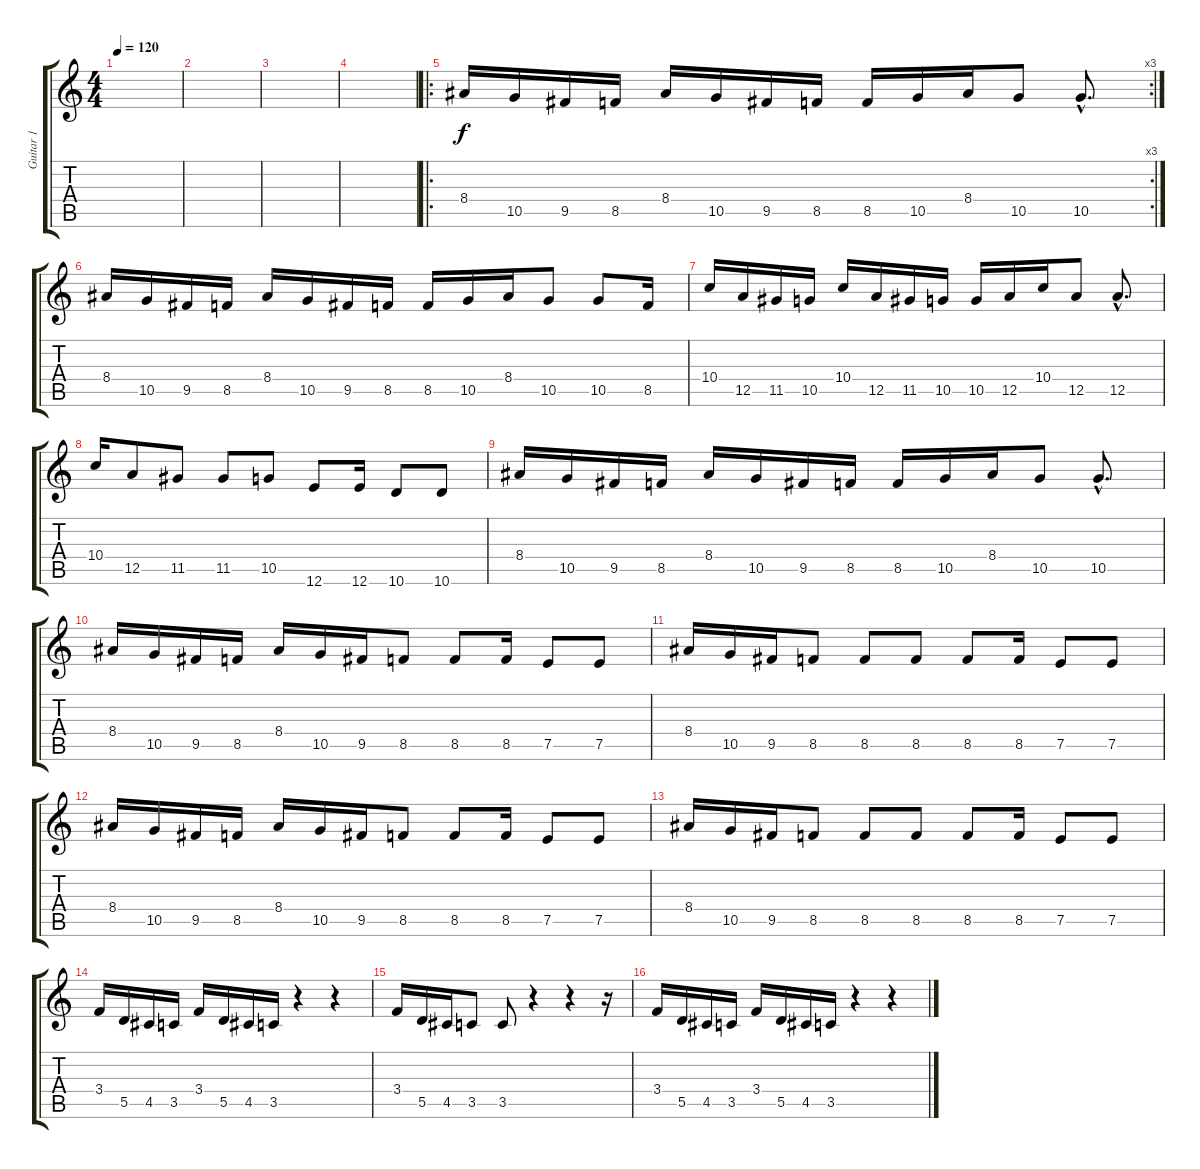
\track ("Guitar 1" "Guitar 1") {instrument distortionguitar}
\staff {score tabs}
\tuning (E4 B3 G3 D3 A2 E2) {hide}
\ts (4 4)
\tempo 120
\clef g2
\ks c
|
|
|
|
\ro
\rc 3
8.4.16 10.5.16 9.5.16 8.5.16 8.4.16 10.5.16 9.5.16 8.5.16 8.5.16 10.5.16 8.4.16 10.5.8 10.5{hac}.8{d} |
8.4.16 10.5.16 9.5.16 8.5.16 8.4.16 10.5.16 9.5.16 8.5.16 8.5.16 10.5.16 8.4.16 10.5.8 10.5.8 8.5.16 |
10.4.16 12.5.16 11.5.16 10.5.16 10.4.16 12.5.16 11.5.16 10.5.16 10.5.16 12.5.16 10.4.16 12.5.8 12.5{hac}.8{d} |
10.4.16 12.5.8 11.5.8 11.5.8 10.5.8 12.6.8 12.6.16 10.6.8 10.6.8 |
8.4.16 10.5.16 9.5.16 8.5.16 8.4.16 10.5.16 9.5.16 8.5.16 8.5.16 10.5.16 8.4.16 10.5.8 10.5{hac}.8{d} |
8.4.16 10.5.16 9.5.16 8.5.16 8.4.16 10.5.16 9.5.16 8.5.8 8.5.8 8.5.16 7.5.8 7.5.8 |
8.4.16 10.5.16 9.5.16 8.5.8 8.5.8 8.5.8 8.5.8 8.5.16 7.5.8 7.5.8 |
8.4.16 10.5.16 9.5.16 8.5.16 8.4.16 10.5.16 9.5.16 8.5.8 8.5.8 8.5.16 7.5.8 7.5.8 |
8.4.16 10.5.16 9.5.16 8.5.8 8.5.8 8.5.8 8.5.8 8.5.16 7.5.8 7.5.8 |
3.4.16 5.5.16 4.5.16 3.5.16 3.4.16 5.5.16 4.5.16 3.5.16 r.4 r.4 |
3.4.16 5.5.16 4.5.16 3.5.8 3.5.8 r.4 r.4 r.16 |
3.4.16 5.5.16 4.5.16 3.5.16 3.4.16 5.5.16 4.5.16 3.5.16 r.4 r.4
